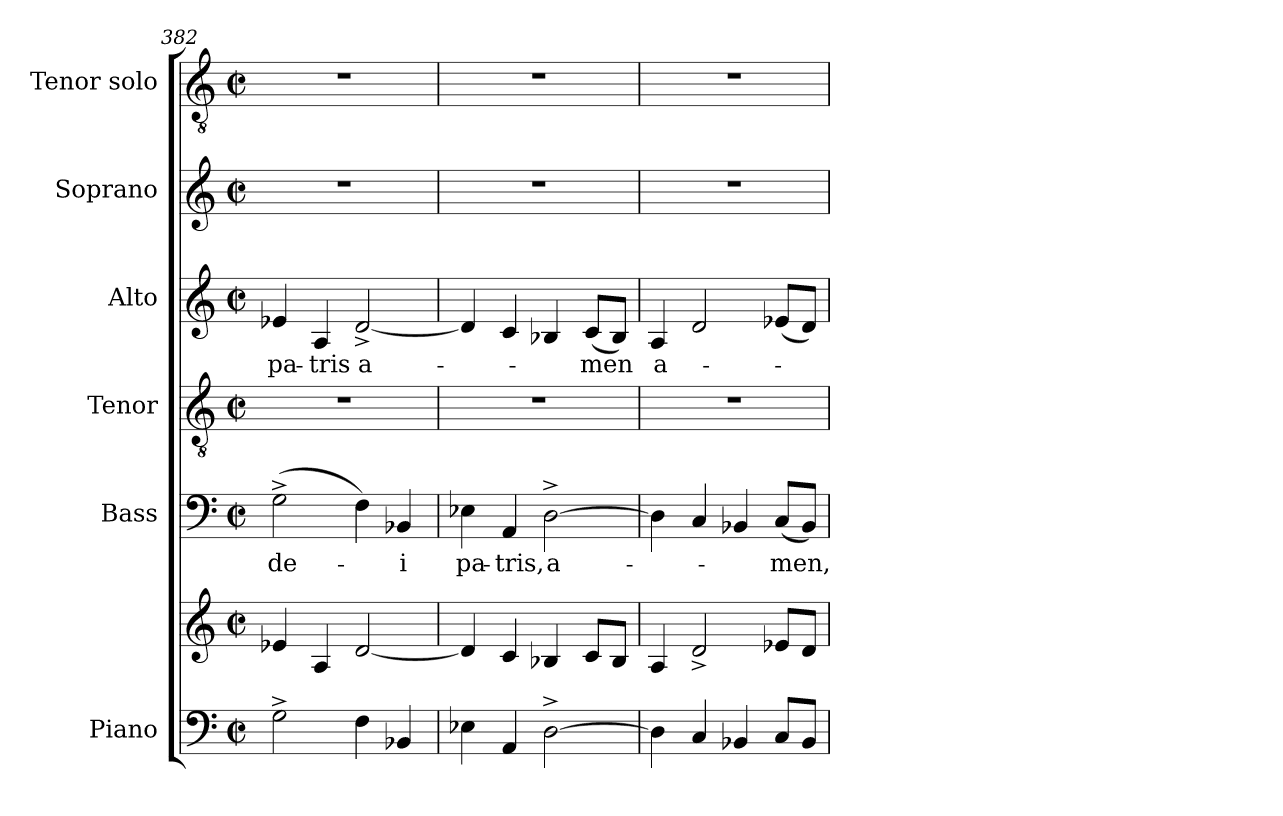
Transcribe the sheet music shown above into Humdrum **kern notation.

**kern	**kern	**kern	**text	**kern	**kern	**text	**kern	**kern
*part6	*part6	*part5	*part5	*part4	*part3	*part3	*part2	*part1
*staff7	*staff6	*staff5	*staff5	*staff4	*staff3	*staff3	*staff2	*staff1
*I"Piano	*	*I"Bass	*	*I"Tenor	*I"Alto	*	*I"Soprano	*I"Tenor solo
*I'Pno.	*	*I'B.	*	*I'T.	*I'A.	*	*I'S.	*I'T.s
*clefF4	*clefG2	*clefF4	*	*clefGv2	*clefG2	*	*clefG2	*clefGv2
*k[]	*k[]	*k[]	*	*k[]	*k[]	*	*k[]	*k[]
*M2/2	*M2/2	*M2/2	*	*M2/2	*M2/2	*	*M2/2	*M2/2
*met(c|)	*met(c|)	*met(c|)	*	*met(c|)	*met(c|)	*	*met(c|)	*met(c|)
=382	=382	=382	=382	=382	=382	=382	=382	=382
!	!	!	!LO:LY:b	!	!	!LO:LY:b	!	!
2G^\	4e-X/	(>2G^\	de-	1r	4e-X/	pa-	1r	1r
!	!	!	!	!	!	!LO:LY:b	!	!
.	4A/	.	.	.	4A/	-tris	.	.
!	!	!	!	!	!	!LO:LY:b	!	!
4F\	[2d/	4F\)	.	.	[2d^/	-a-	.	.
!	!	!	!LO:LY:b	!	!	!	!	!
4BB-X/	.	4BB-X/	-i	.	.	.	.	.
=383	=383	=383	=383	=383	=383	=383	=383	=383
!	!	!	!LO:LY:b	!	!	!	!	!
4E-X\	4d/]	4E-X\	pa-	1r	4d/]	.	1r	1r
!	!	!	!LO:LY:b	!	!	!	!	!
4AA/	4c/	4AA/	-tris,	.	4c/	.	.	.
!	!	!	!LO:LY:b	!	!	!	!	!
[2D^\	4B-X/	[2D^\	a-	.	4B-X/	.	.	.
!	!	!	!	!	!	!LO:LY:b	!	!
.	8c/L	.	.	.	(<8c/L	-men	.	.
.	8B-/J	.	.	.	8B-/J)	.	.	.
=384	=384	=384	=384	=384	=384	=384	=384	=384
!	!	!	!	!	!	!LO:LY:b	!	!
4D\]	4A/	4D\]	.	1r	4A/	a-	1r	1r
4C/	2d^/	4C/	.	.	2d/	.	.	.
4BB-X/	.	4BB-X/	.	.	.	.	.	.
!	!	!	!LO:LY:b	!	!	!	!	!
8C/L	8e-X/L	(<8C/L	-men,	.	(<8e-X/L	.	.	.
8BB-/J	8d/J	8BB-/J)	.	.	8d/J)	.	.	.
=	=	=	=	=	=	=	=	=
*-	*-	*-	*-	*-	*-	*-	*-	*-
